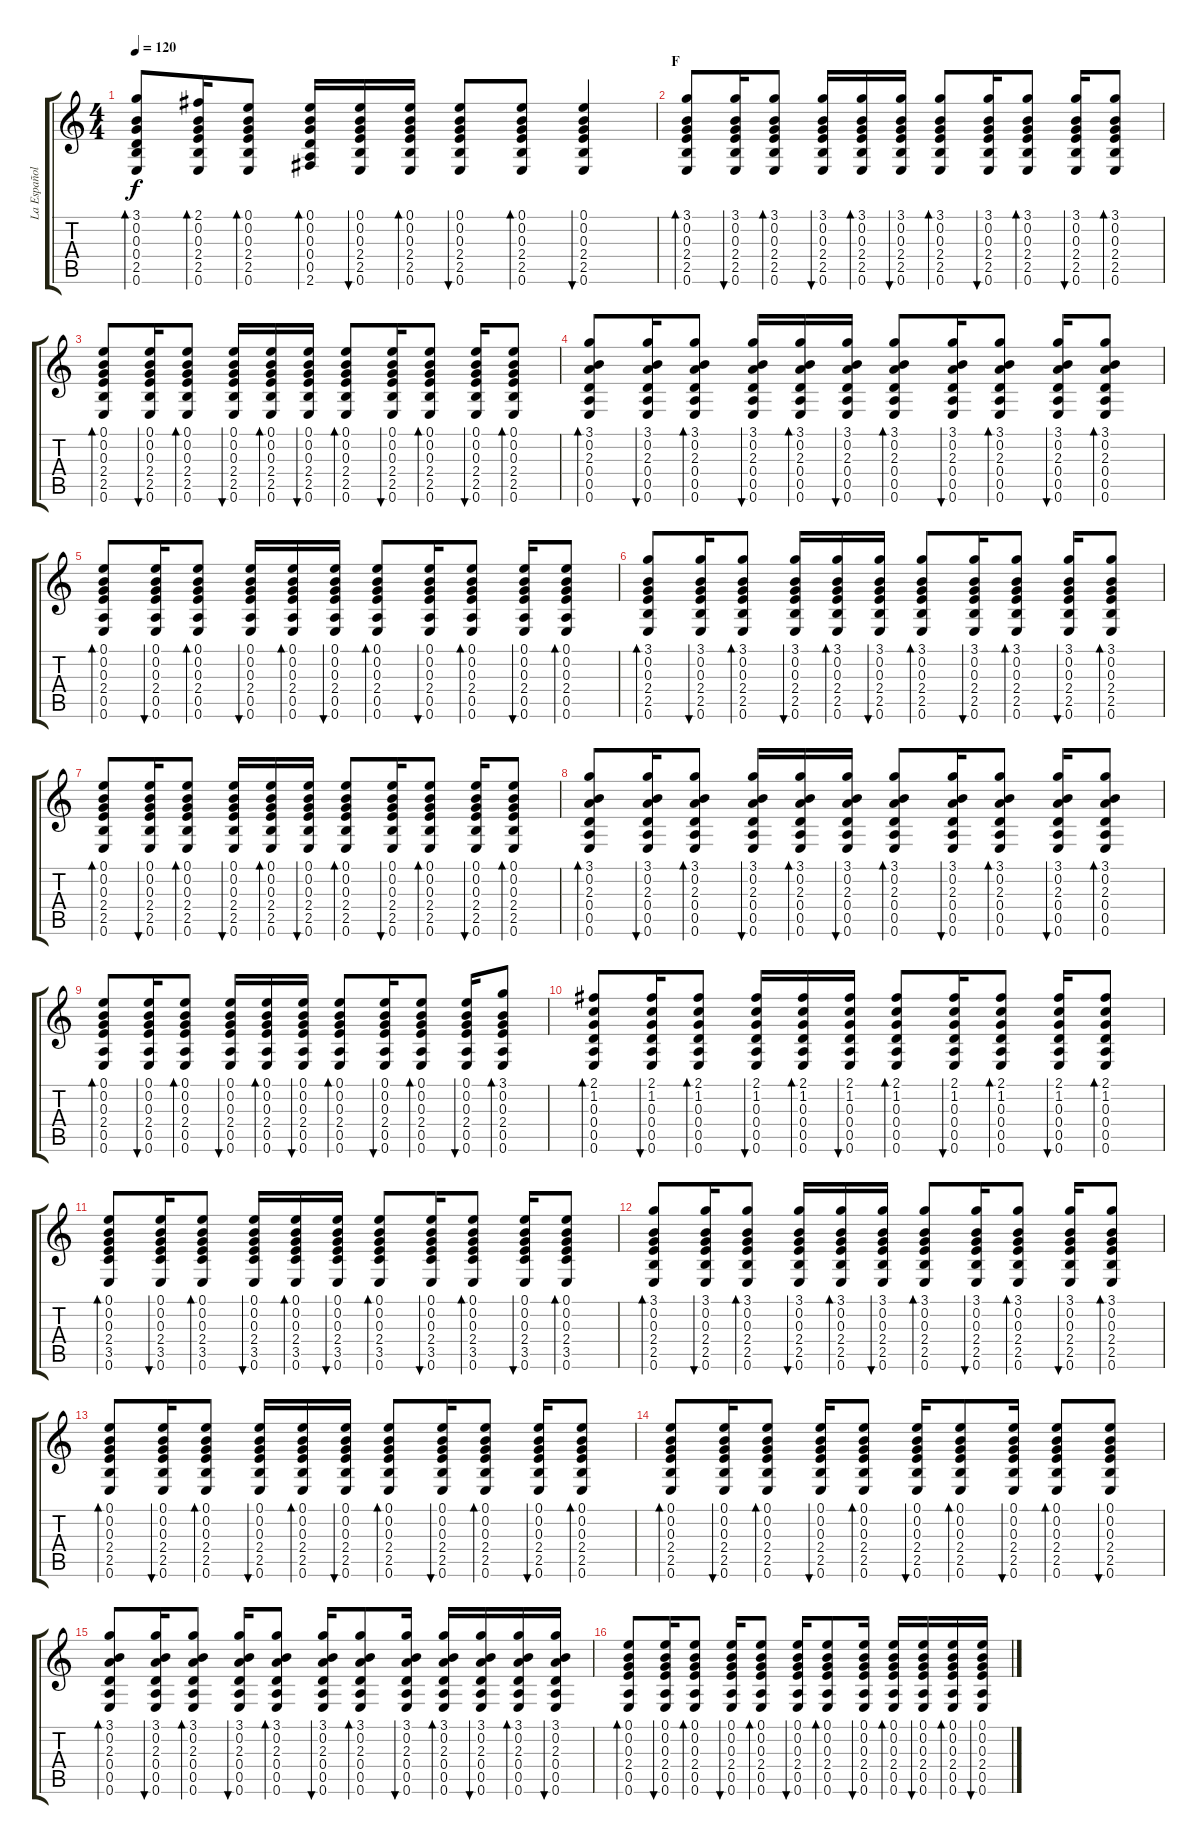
\track ("La Española" "La Español") {instrument acousticguitarnylon}
\staff {score tabs}
\tuning (E4 B3 G3 D3 A2 E2) {hide}
\ts (4 4)
\tempo 120
\clef g2
\ks c
(3.1 0.2 0.3 0.4 2.5 0.6).8{bd 60 dy f} (2.1 0.2 0.3 2.4 2.5 0.6).16{bd 60} (0.1 0.2 0.3 2.4 2.5 0.6).8{bd 60} (0.1 0.2 0.3 0.4 0.5 2.6).16{bd 60} (0.1 0.2 0.3 2.4 2.5 0.6).16{bu 60} (0.1 0.2 0.3 2.4 2.5 0.6).16{bd 60} (0.1 0.2 0.3 2.4 2.5 0.6).8{bu 60} (0.1 0.2 0.3 2.4 2.5 0.6).8{bd 60} (0.1 0.2 0.3 2.4 2.5 0.6).4{bu 60} |
\section ("" "F")
(3.1 0.2 0.3 2.4 2.5 0.6).8{bd 60} (3.1 0.2 0.3 2.4 2.5 0.6).16{bu 60} (3.1 0.2 0.3 2.4 2.5 0.6).8{bd 60} (3.1 0.2 0.3 2.4 2.5 0.6).16{bu 60} (3.1 0.2 0.3 2.4 2.5 0.6).16{bd 60} (3.1 0.2 0.3 2.4 2.5 0.6).16{bu 60} (3.1 0.2 0.3 2.4 2.5 0.6).8{bd 60} (3.1 0.2 0.3 2.4 2.5 0.6).16{bu 60} (3.1 0.2 0.3 2.4 2.5 0.6).8{bd 60} (3.1 0.2 0.3 2.4 2.5 0.6).16{bu 60} (3.1 0.2 0.3 2.4 2.5 0.6).8{bd 60} |
(0.1 0.2 0.3 2.4 2.5 0.6).8{bd 60} (0.1 0.2 0.3 2.4 2.5 0.6).16{bu 60} (0.1 0.2 0.3 2.4 2.5 0.6).8{bd 60} (0.1 0.2 0.3 2.4 2.5 0.6).16{bu 60} (0.1 0.2 0.3 2.4 2.5 0.6).16{bd 60} (0.1 0.2 0.3 2.4 2.5 0.6).16{bu 60} (0.1 0.2 0.3 2.4 2.5 0.6).8{bd 60} (0.1 0.2 0.3 2.4 2.5 0.6).16{bu 60} (0.1 0.2 0.3 2.4 2.5 0.6).8{bd 60} (0.1 0.2 0.3 2.4 2.5 0.6).16{bu 60} (0.1 0.2 0.3 2.4 2.5 0.6).8{bd 60} |
(3.1 0.2 2.3 0.4 0.5 0.6).8{bd 60} (3.1 0.2 2.3 0.4 0.5 0.6).16{bu 60} (3.1 0.2 2.3 0.4 0.5 0.6).8{bd 60} (3.1 0.2 2.3 0.4 0.5 0.6).16{bu 60} (3.1 0.2 2.3 0.4 0.5 0.6).16{bd 60} (3.1 0.2 2.3 0.4 0.5 0.6).16{bu 60} (3.1 0.2 2.3 0.4 0.5 0.6).8{bd 60} (3.1 0.2 2.3 0.4 0.5 0.6).16{bu 60} (3.1 0.2 2.3 0.4 0.5 0.6).8{bd 60} (3.1 0.2 2.3 0.4 0.5 0.6).16{bu 60} (3.1 0.2 2.3 0.4 0.5 0.6).8{bd 60} |
(0.1 0.2 0.3 2.4 0.5 0.6).8{bd 60} (0.1 0.2 0.3 2.4 0.5 0.6).16{bu 60} (0.1 0.2 0.3 2.4 0.5 0.6).8{bd 60} (0.1 0.2 0.3 2.4 0.5 0.6).16{bu 60} (0.1 0.2 0.3 2.4 0.5 0.6).16{bd 60} (0.1 0.2 0.3 2.4 0.5 0.6).16{bu 60} (0.1 0.2 0.3 2.4 0.5 0.6).8{bd 60} (0.1 0.2 0.3 2.4 0.5 0.6).16{bu 60} (0.1 0.2 0.3 2.4 0.5 0.6).8{bd 60} (0.1 0.2 0.3 2.4 0.5 0.6).16{bu 60} (0.1 0.2 0.3 2.4 0.5 0.6).8{bd 60} |
(3.1 0.2 0.3 2.4 2.5 0.6).8{bd 60} (3.1 0.2 0.3 2.4 2.5 0.6).16{bu 60} (3.1 0.2 0.3 2.4 2.5 0.6).8{bd 60} (3.1 0.2 0.3 2.4 2.5 0.6).16{bu 60} (3.1 0.2 0.3 2.4 2.5 0.6).16{bd 60} (3.1 0.2 0.3 2.4 2.5 0.6).16{bu 60} (3.1 0.2 0.3 2.4 2.5 0.6).8{bd 60} (3.1 0.2 0.3 2.4 2.5 0.6).16{bu 60} (3.1 0.2 0.3 2.4 2.5 0.6).8{bd 60} (3.1 0.2 0.3 2.4 2.5 0.6).16{bu 60} (3.1 0.2 0.3 2.4 2.5 0.6).8{bd 60} |
(0.1 0.2 0.3 2.4 2.5 0.6).8{bd 60} (0.1 0.2 0.3 2.4 2.5 0.6).16{bu 60} (0.1 0.2 0.3 2.4 2.5 0.6).8{bd 60} (0.1 0.2 0.3 2.4 2.5 0.6).16{bu 60} (0.1 0.2 0.3 2.4 2.5 0.6).16{bd 60} (0.1 0.2 0.3 2.4 2.5 0.6).16{bu 60} (0.1 0.2 0.3 2.4 2.5 0.6).8{bd 60} (0.1 0.2 0.3 2.4 2.5 0.6).16{bu 60} (0.1 0.2 0.3 2.4 2.5 0.6).8{bd 60} (0.1 0.2 0.3 2.4 2.5 0.6).16{bu 60} (0.1 0.2 0.3 2.4 2.5 0.6).8{bd 60} |
(3.1 0.2 2.3 0.4 0.5 0.6).8{bd 60} (3.1 0.2 2.3 0.4 0.5 0.6).16{bu 60} (3.1 0.2 2.3 0.4 0.5 0.6).8{bd 60} (3.1 0.2 2.3 0.4 0.5 0.6).16{bu 60} (3.1 0.2 2.3 0.4 0.5 0.6).16{bd 60} (3.1 0.2 2.3 0.4 0.5 0.6).16{bu 60} (3.1 0.2 2.3 0.4 0.5 0.6).8{bd 60} (3.1 0.2 2.3 0.4 0.5 0.6).16{bu 60} (3.1 0.2 2.3 0.4 0.5 0.6).8{bd 60} (3.1 0.2 2.3 0.4 0.5 0.6).16{bu 60} (3.1 0.2 2.3 0.4 0.5 0.6).8{bd 60} |
(0.1 0.2 0.3 2.4 0.5 0.6).8{bd 60} (0.1 0.2 0.3 2.4 0.5 0.6).16{bu 60} (0.1 0.2 0.3 2.4 0.5 0.6).8{bd 60} (0.1 0.2 0.3 2.4 0.5 0.6).16{bu 60} (0.1 0.2 0.3 2.4 0.5 0.6).16{bd 60} (0.1 0.2 0.3 2.4 0.5 0.6).16{bu 60} (0.1 0.2 0.3 2.4 0.5 0.6).8{bd 60} (0.1 0.2 0.3 2.4 0.5 0.6).16{bu 60} (0.1 0.2 0.3 2.4 0.5 0.6).8{bd 60} (0.1 0.2 0.3 2.4 0.5 0.6).16{bu 60} (3.1 0.2 0.3 2.4 0.5 0.6).8{bd 60} |
(2.1 1.2 0.3 0.4 0.5 0.6).8{bd 60} (2.1 1.2 0.3 0.4 0.5 0.6).16{bu 60} (2.1 1.2 0.3 0.4 0.5 0.6).8{bd 60} (2.1 1.2 0.3 0.4 0.5 0.6).16{bu 60} (2.1 1.2 0.3 0.4 0.5 0.6).16{bd 60} (2.1 1.2 0.3 0.4 0.5 0.6).16{bu 60} (2.1 1.2 0.3 0.4 0.5 0.6).8{bd 60} (2.1 1.2 0.3 0.4 0.5 0.6).16{bu 60} (2.1 1.2 0.3 0.4 0.5 0.6).8{bd 60} (2.1 1.2 0.3 0.4 0.5 0.6).16{bu 60} (2.1 1.2 0.3 0.4 0.5 0.6).8{bd 60} |
(0.1 0.2 0.3 2.4 3.5 0.6).8{bd 60} (0.1 0.2 0.3 2.4 3.5 0.6).16{bu 60} (0.1 0.2 0.3 2.4 3.5 0.6).8{bd 60} (0.1 0.2 0.3 2.4 3.5 0.6).16{bu 60} (0.1 0.2 0.3 2.4 3.5 0.6).16{bd 60} (0.1 0.2 0.3 2.4 3.5 0.6).16{bu 60} (0.1 0.2 0.3 2.4 3.5 0.6).8{bd 60} (0.1 0.2 0.3 2.4 3.5 0.6).16{bu 60} (0.1 0.2 0.3 2.4 3.5 0.6).8{bd 60} (0.1 0.2 0.3 2.4 3.5 0.6).16{bu 60} (0.1 0.2 0.3 2.4 3.5 0.6).8{bd 60} |
(3.1 0.2 0.3 2.4 2.5 0.6).8{bd 60} (3.1 0.2 0.3 2.4 2.5 0.6).16{bu 60} (3.1 0.2 0.3 2.4 2.5 0.6).8{bd 60} (3.1 0.2 0.3 2.4 2.5 0.6).16{bu 60} (3.1 0.2 0.3 2.4 2.5 0.6).16{bd 60} (3.1 0.2 0.3 2.4 2.5 0.6).16{bu 60} (3.1 0.2 0.3 2.4 2.5 0.6).8{bd 60} (3.1 0.2 0.3 2.4 2.5 0.6).16{bu 60} (3.1 0.2 0.3 2.4 2.5 0.6).8{bd 60} (3.1 0.2 0.3 2.4 2.5 0.6).16{bu 60} (3.1 0.2 0.3 2.4 2.5 0.6).8{bd 60} |
(0.1 0.2 0.3 2.4 2.5 0.6).8{bd 60} (0.1 0.2 0.3 2.4 2.5 0.6).16{bu 60} (0.1 0.2 0.3 2.4 2.5 0.6).8{bd 60} (0.1 0.2 0.3 2.4 2.5 0.6).16{bu 60} (0.1 0.2 0.3 2.4 2.5 0.6).16{bd 60} (0.1 0.2 0.3 2.4 2.5 0.6).16{bu 60} (0.1 0.2 0.3 2.4 2.5 0.6).8{bd 60} (0.1 0.2 0.3 2.4 2.5 0.6).16{bu 60} (0.1 0.2 0.3 2.4 2.5 0.6).8{bd 60} (0.1 0.2 0.3 2.4 2.5 0.6).16{bu 60} (0.1 0.2 0.3 2.4 2.5 0.6).8{bd 60} |
(0.1 0.2 0.3 2.4 2.5 0.6).8{bd 60} (0.1 0.2 0.3 2.4 2.5 0.6).16{bu 60} (0.1 0.2 0.3 2.4 2.5 0.6).8{bd 60} (0.1 0.2 0.3 2.4 2.5 0.6).16{bu 60} (0.1 0.2 0.3 2.4 2.5 0.6).8{bd 60} (0.1 0.2 0.3 2.4 2.5 0.6).16{bu 60} (0.1 0.2 0.3 2.4 2.5 0.6).8{bd 60} (0.1 0.2 0.3 2.4 2.5 0.6).16{bu 60} (0.1 0.2 0.3 2.4 2.5 0.6).8{bd 60} (0.1 0.2 0.3 2.4 2.5 0.6).8{bu 60} |
(3.1 0.2 2.3 0.4 0.5 0.6).8{bd 60} (3.1 0.2 2.3 0.4 0.5 0.6).16{bu 60} (3.1 0.2 2.3 0.4 0.5 0.6).8{bd 60} (3.1 0.2 2.3 0.4 0.5 0.6).16{bu 60} (3.1 0.2 2.3 0.4 0.5 0.6).8{bd 60} (3.1 0.2 2.3 0.4 0.5 0.6).16{bu 60} (3.1 0.2 2.3 0.4 0.5 0.6).8{bd 60} (3.1 0.2 2.3 0.4 0.5 0.6).16{bu 60} (3.1 0.2 2.3 0.4 0.5 0.6).16{bd 60} (3.1 0.2 2.3 0.4 0.5 0.6).16{bu 60} (3.1 0.2 2.3 0.4 0.5 0.6).16{bd 60} (3.1 0.2 2.3 0.4 0.5 0.6).16{bu 60} |
(0.1 0.2 0.3 2.4 0.5 0.6).8{bd 60} (0.1 0.2 0.3 2.4 0.5 0.6).16{bu 60} (0.1 0.2 0.3 2.4 0.5 0.6).8{bd 60} (0.1 0.2 0.3 2.4 0.5 0.6).16{bu 60} (0.1 0.2 0.3 2.4 0.5 0.6).8{bd 60} (0.1 0.2 0.3 2.4 0.5 0.6).16{bu 60} (0.1 0.2 0.3 2.4 0.5 0.6).8{bd 60} (0.1 0.2 0.3 2.4 0.5 0.6).16{bu 60} (0.1 0.2 0.3 2.4 0.5 0.6).16{bd 60} (0.1 0.2 0.3 2.4 0.5 0.6).16{bu 60} (0.1 0.2 0.3 2.4 0.5 0.6).16{bd 60} (0.1 0.2 0.3 2.4 0.5 0.6).16{bu 60}
